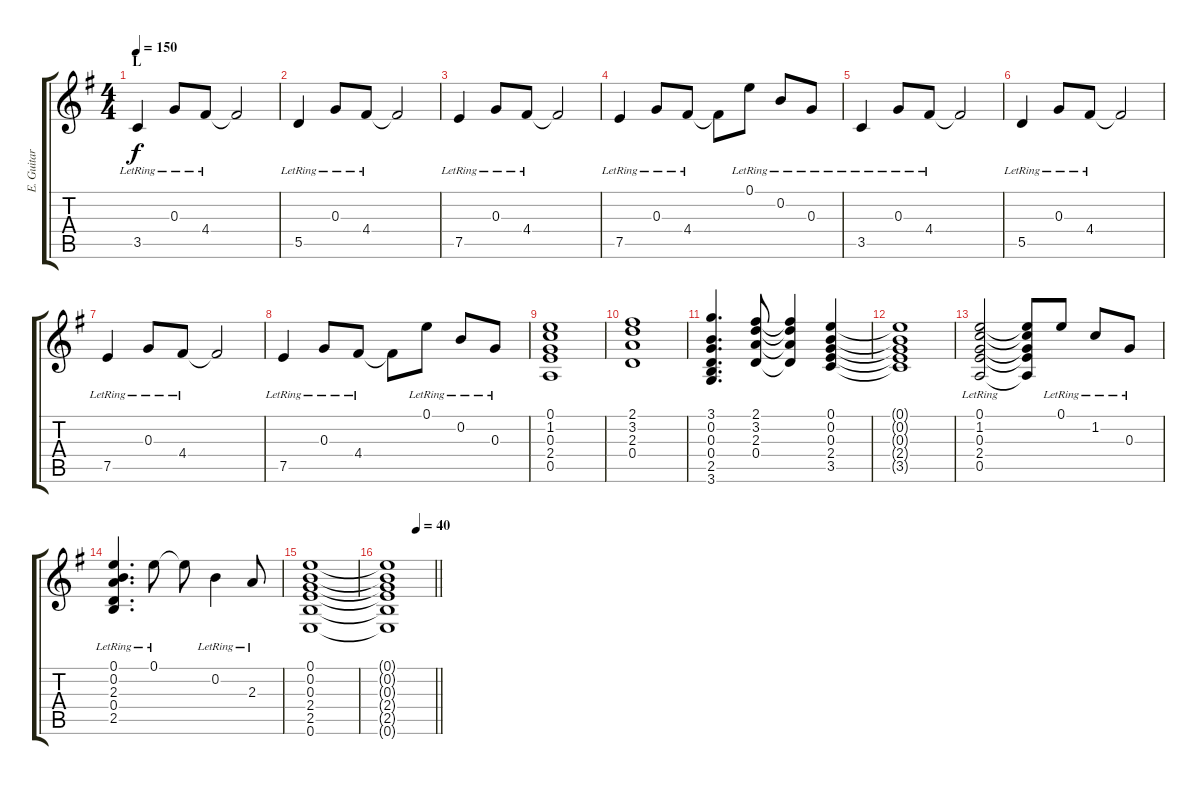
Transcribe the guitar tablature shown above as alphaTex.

\track ("E. Guitar II" "E. Guitar ") {instrument electricguitarclean}
\staff {score tabs}
\tuning (E4 B3 G3 D3 A2 E2) {hide}
\ts (4 4)
\section ("" "L")
\tempo 150
\clef g2
\ks g
3.5{lr}.4{dy f} 0.3{lr}.8 4.4{lr}.8 4.4{t}.2 |
5.5{lr}.4 0.3{lr}.8 4.4{lr}.8 4.4{t}.2 |
7.5{lr}.4 0.3{lr}.8 4.4{lr}.8 4.4{t}.2 |
7.5{lr}.4 0.3{lr}.8 4.4{lr}.8 4.4{t}.8 0.1{lr}.8 0.2{lr}.8 0.3{lr}.8 |
3.5{lr}.4 0.3{lr}.8 4.4{lr}.8 4.4{t}.2 |
5.5{lr}.4 0.3{lr}.8 4.4{lr}.8 4.4{t}.2 |
7.5{lr}.4 0.3{lr}.8 4.4{lr}.8 4.4{t}.2 |
7.5{lr}.4 0.3{lr}.8 4.4{lr}.8 4.4{t}.8 0.1{lr}.8 0.2{lr}.8 0.3{lr}.8 |
(0.1 1.2 0.3 2.4 0.5).1 |
(2.1 3.2 2.3 0.4).1 |
(3.1 0.2 0.3 0.4 2.5 3.6).4{d} (2.1 3.2 2.3 0.4).8 (2.1{t} 3.2{t} 2.3{t} 0.4{t}).4 (0.1 0.2 0.3 2.4 3.5).4 |
(0.1{t} 0.2{t} 0.3{t} 2.4{t} 3.5{t}).1 |
(0.1{lr} 1.2{lr} 0.3{lr} 2.4{lr} 0.5{lr}).2 (0.1{t} 1.2{t} 0.3{t} 2.4{t} 0.5{t}).8 0.1{lr}.8 1.2{lr}.8 0.3{lr}.8 |
(0.1{lr} 0.2{lr} 2.3{lr} 0.4{lr} 2.5{lr}).4{d} 0.1{lr}.8 0.1{t}.8 0.2{lr}.4 2.3{lr}.8 |
(0.1 0.2 0.3 2.4 2.5 0.6).1 |
\tempo (40 0.625)
\barLineRight lightlight
(0.1{t} 0.2{t} 0.3{t} 2.4{t} 2.5{t} 0.6{t}).1
